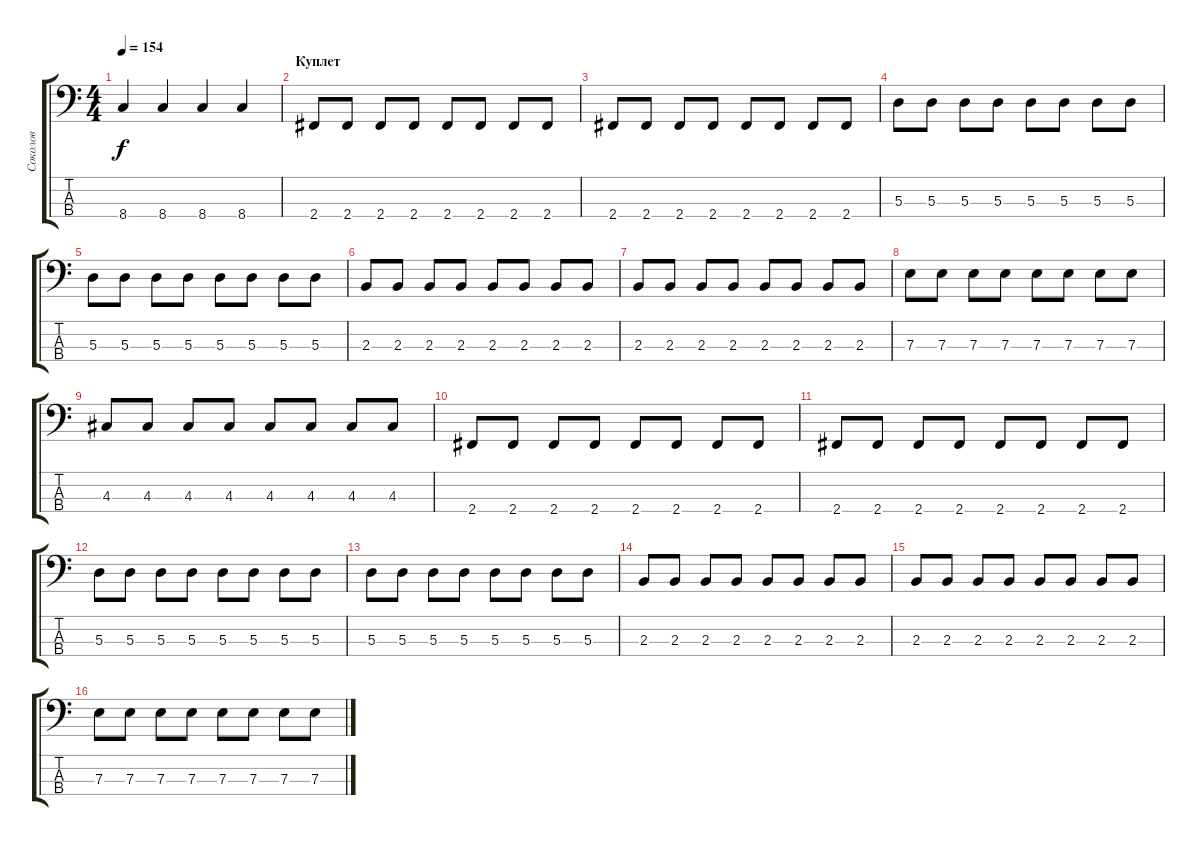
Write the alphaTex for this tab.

\track ("Соколов" "Соколов") {instrument electricbasspick}
\staff {score tabs}
\tuning (G2 D2 A1 E1) {hide}
\ts (4 4)
\tempo 154
\clef f4
\ks c
8.4.4{dy f} 8.4.4 8.4.4 8.4.4 |
\section ("" "Куплет")
2.4.8 2.4.8 2.4.8 2.4.8 2.4.8 2.4.8 2.4.8 2.4.8 |
2.4.8 2.4.8 2.4.8 2.4.8 2.4.8 2.4.8 2.4.8 2.4.8 |
5.3.8 5.3.8 5.3.8 5.3.8 5.3.8 5.3.8 5.3.8 5.3.8 |
5.3.8 5.3.8 5.3.8 5.3.8 5.3.8 5.3.8 5.3.8 5.3.8 |
2.3.8 2.3.8 2.3.8 2.3.8 2.3.8 2.3.8 2.3.8 2.3.8 |
2.3.8 2.3.8 2.3.8 2.3.8 2.3.8 2.3.8 2.3.8 2.3.8 |
7.3.8 7.3.8 7.3.8 7.3.8 7.3.8 7.3.8 7.3.8 7.3.8 |
4.3.8 4.3.8 4.3.8 4.3.8 4.3.8 4.3.8 4.3.8 4.3.8 |
2.4.8 2.4.8 2.4.8 2.4.8 2.4.8 2.4.8 2.4.8 2.4.8 |
2.4.8 2.4.8 2.4.8 2.4.8 2.4.8 2.4.8 2.4.8 2.4.8 |
5.3.8 5.3.8 5.3.8 5.3.8 5.3.8 5.3.8 5.3.8 5.3.8 |
5.3.8 5.3.8 5.3.8 5.3.8 5.3.8 5.3.8 5.3.8 5.3.8 |
2.3.8 2.3.8 2.3.8 2.3.8 2.3.8 2.3.8 2.3.8 2.3.8 |
2.3.8 2.3.8 2.3.8 2.3.8 2.3.8 2.3.8 2.3.8 2.3.8 |
7.3.8 7.3.8 7.3.8 7.3.8 7.3.8 7.3.8 7.3.8 7.3.8
